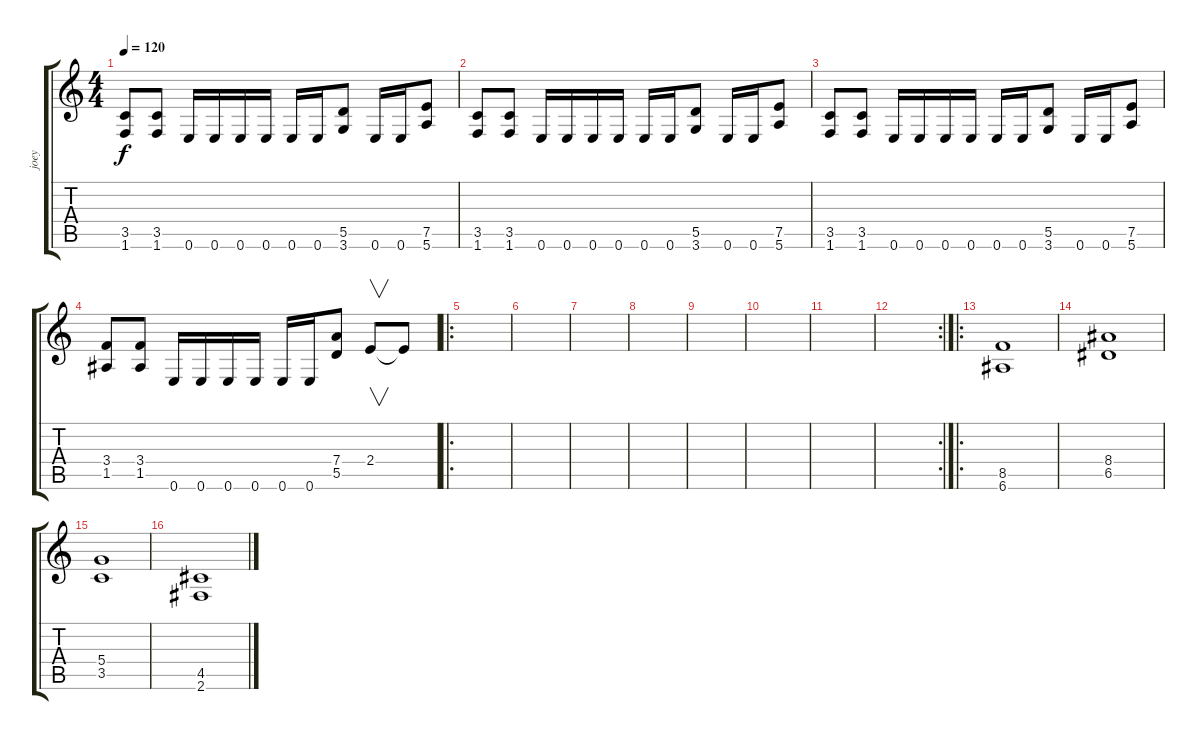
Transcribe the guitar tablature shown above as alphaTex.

\track ("joey" "joey") {instrument distortionguitar}
\staff {score tabs}
\tuning (E4 B3 G3 D3 A2 E2) {hide}
\ts (4 4)
\tempo 120
\clef g2
\ks c
(3.5 1.6).8{dy f instrument distortionguitar} (3.5 1.6).8 0.6.16 0.6.16 0.6.16 0.6.16 0.6.16 0.6.16 (5.5 3.6).8 0.6.16 0.6.16 (7.5 5.6).8 |
(3.5 1.6).8 (3.5 1.6).8 0.6.16 0.6.16 0.6.16 0.6.16 0.6.16 0.6.16 (5.5 3.6).8 0.6.16 0.6.16 (7.5 5.6).8 |
(3.5 1.6).8 (3.5 1.6).8 0.6.16 0.6.16 0.6.16 0.6.16 0.6.16 0.6.16 (5.5 3.6).8 0.6.16 0.6.16 (7.5 5.6).8 |
(3.4 1.5).8 (3.4 1.5).8 0.6.16 0.6.16 0.6.16 0.6.16 0.6.16 0.6.16 (7.4 5.5).8 2.4.8{v instrument guitarharmonics} 2.4{t}.8 |
\ro
|
|
|
|
|
|
|
\rc 2
|
\ro
(8.5 6.6).1{instrument distortionguitar} |
(8.4 6.5).1 |
(5.4 3.5).1 |
(4.5 2.6).1
